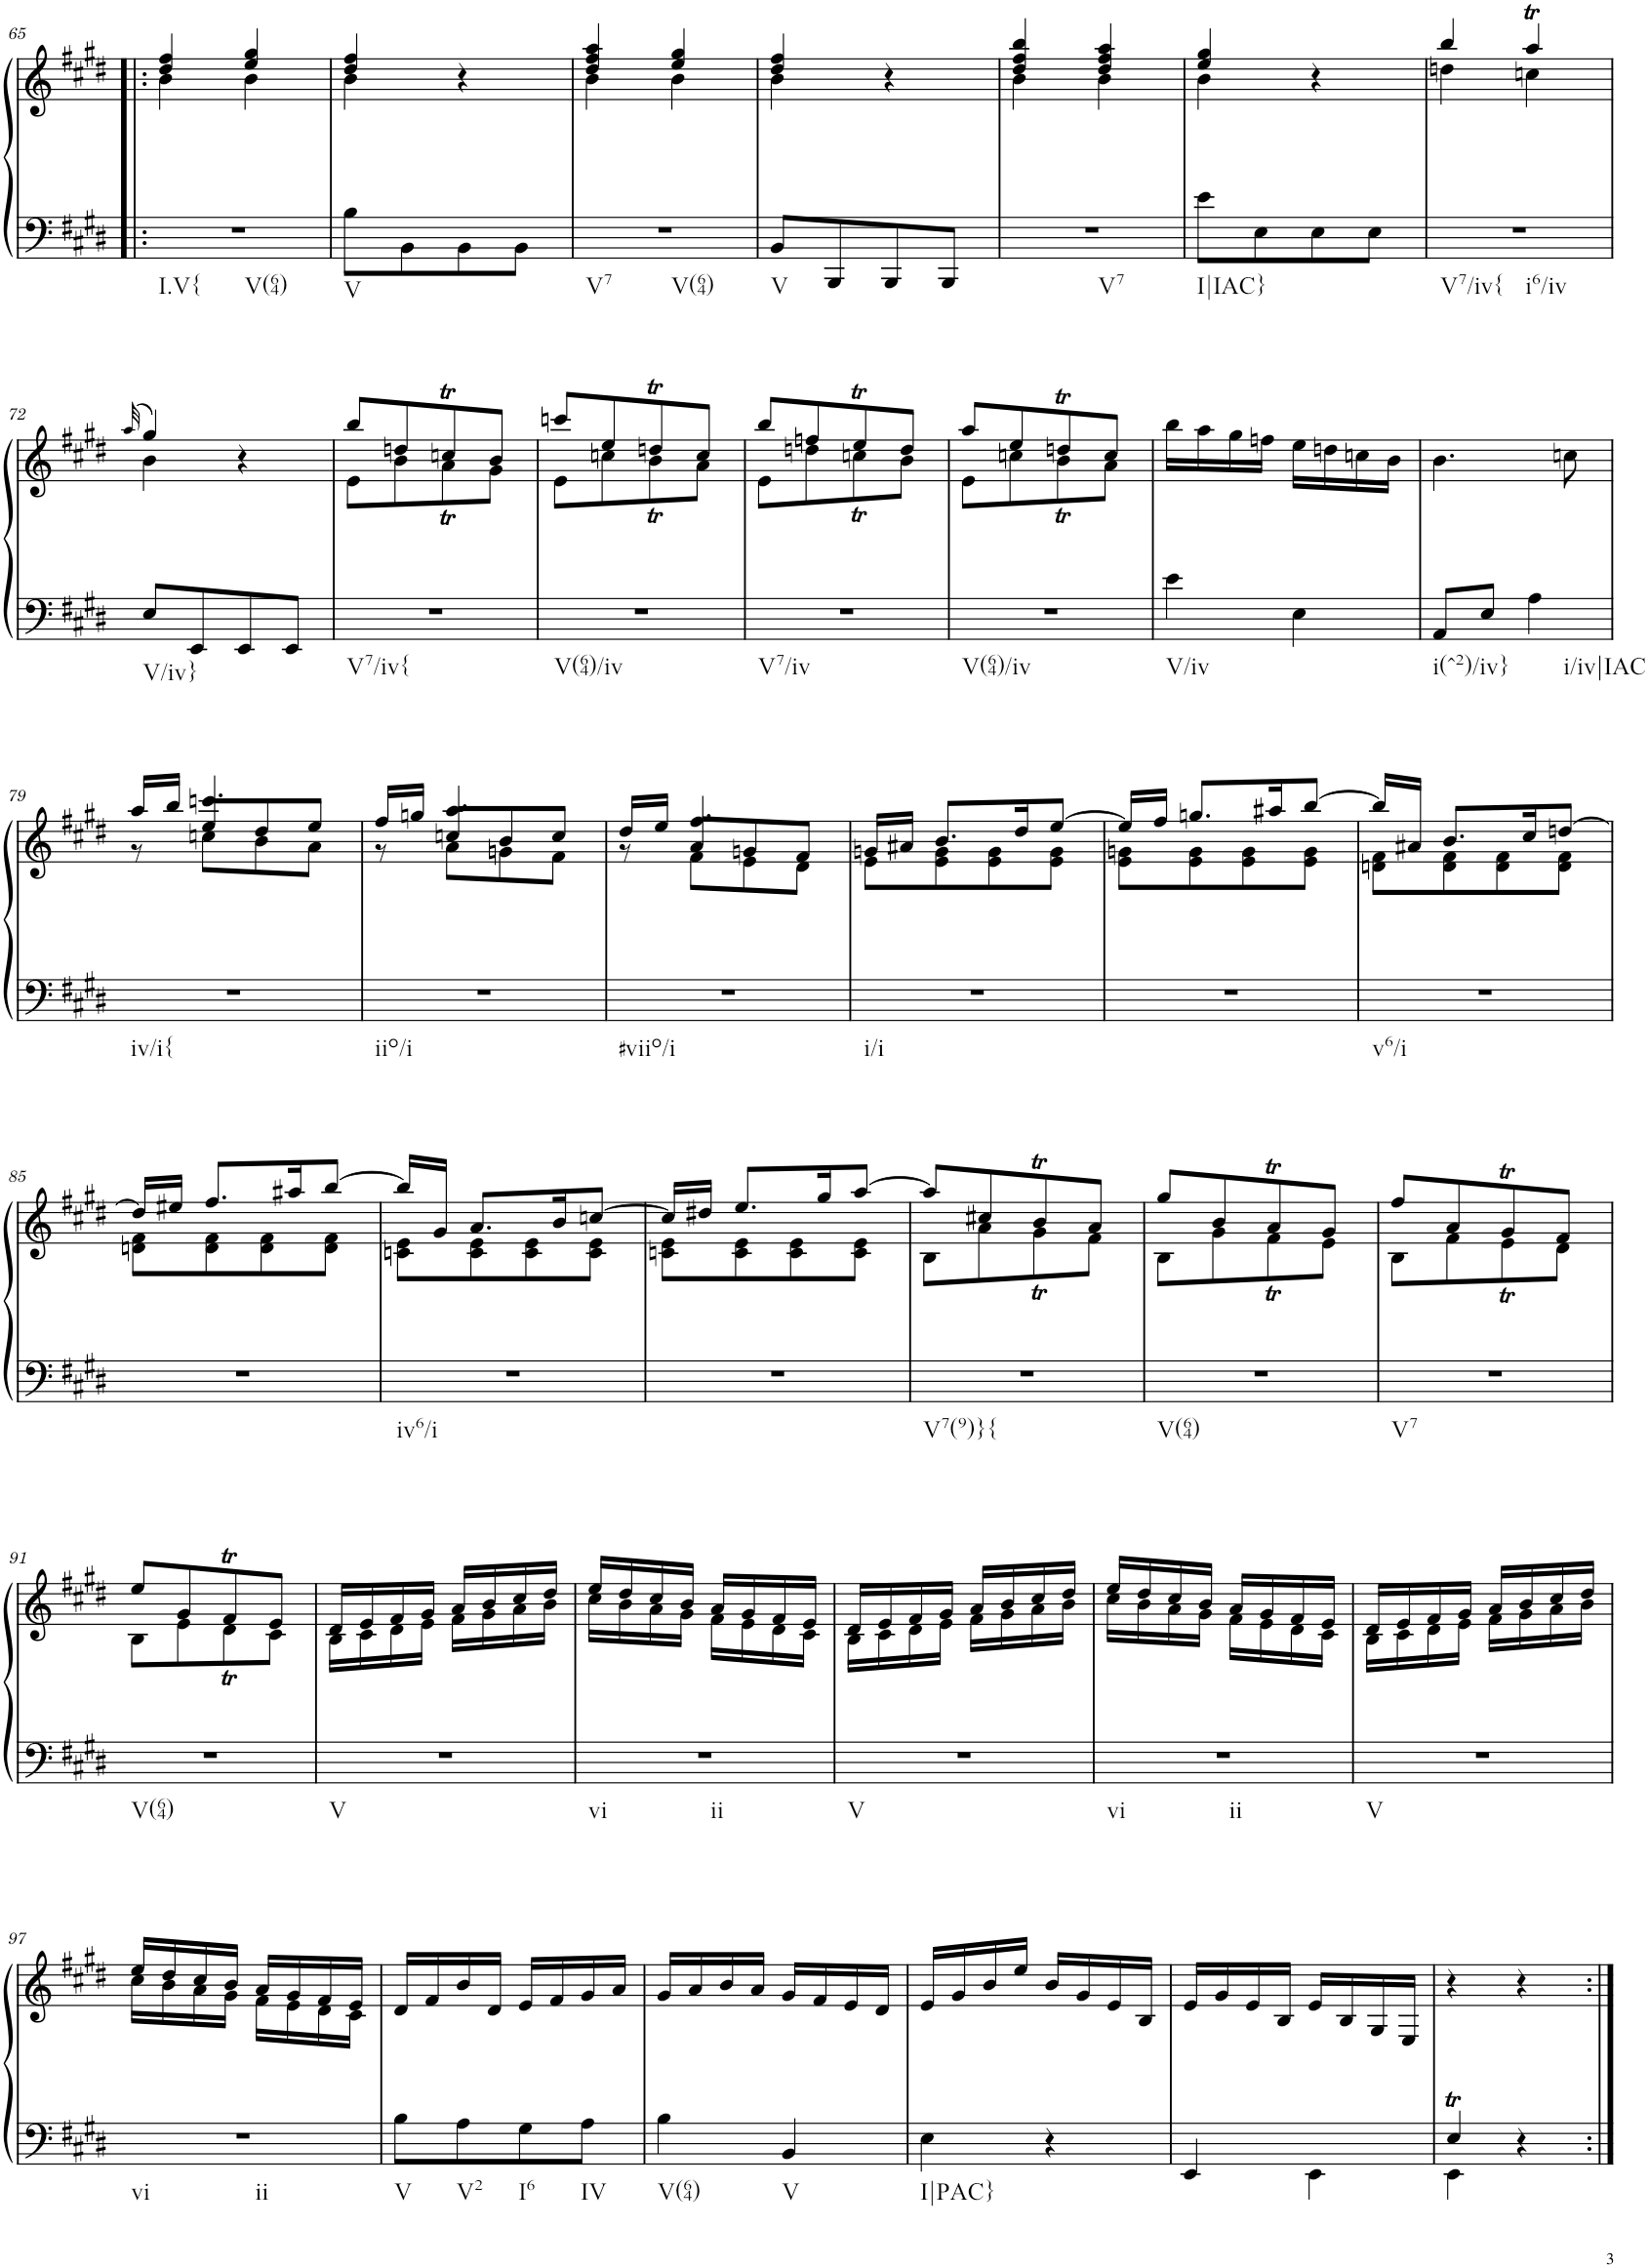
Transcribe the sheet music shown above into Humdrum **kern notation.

**kern	**kern
*part1	*part1
*staff2	*staff1
*I"Piano	*
*I'Pno.	*
!!LO:PB:g=z
*clefF4	*clefG2
*k[f#c#g#d#]	*k[f#c#g#d#]
*M2/4	*M2/4
=65!|:	=65!|:
*	*^
!LO:TX:b:t=I.V{	!	!
!LO:TX:b:t=V(64)	!	!
2r	4dd#/ 4ff#/	4b\
.	4ee/ 4gg#/	4b\
=66	=66	=66
!LO:TX:b:t=V	!	!
8B\L	4dd#/ 4ff#/	4b\
8BB\	.	.
8BB\	4r	4ryy
8BB\J	.	.
=67	=67	=67
!LO:TX:b:t=V7	!	!
!LO:TX:b:t=V(64)	!	!
2r	4dd#/ 4ff#/ 4aa/	4b\
.	4ee/ 4gg#/	4b\
=68	=68	=68
!LO:TX:b:t=V	!	!
8BB/L	4dd#/ 4ff#/	4b\
8BBB/	.	.
8BBB/	4r	4ryy
8BBB/J	.	.
=69	=69	=69
!LO:TX:b:t=V7	!	!
2r	4dd#/ 4ff#/ 4bb/	4b\
.	4dd#/ 4ff#/ 4aa/	4b\
=70	=70	=70
!LO:TX:b:t=I|IAC}	!	!
8e\L	4ee/ 4gg#/	4b\
8E\	.	.
8E\	4r	4ryy
8E\J	.	.
=71	=71	=71
!LO:TX:b:t=V7/iv{	!	!
!LO:TX:b:t=i6/iv	!	!
2r	4bb/	4ddn\
.	4aaT/	4ccn\
!!LO:LB:g=z	!!
=72	=72	=72
.	(32qaa/	.
!LO:TX:b:t=V/iv}	!	!
8E/L	4gg#/)	4b\
8EE/	.	.
8EE/	4r	4ryy
8EE/J	.	.
=73	=73	=73
!LO:TX:b:t=V7/iv{	!	!
2r	8bb/L	8e\L
.	8ddn/	8b\
.	8ccnT/	8aT\
.	8b/J	8g#\J
=74	=74	=74
!LO:TX:b:t=V(64)/iv	!	!
2r	8cccn/L	8e\L
.	8ee/	8ccn\
.	8ddnT/	8bT\
.	8cc/J	8a\J
=75	=75	=75
!LO:TX:b:t=V7/iv	!	!
2r	8bb/L	8e\L
.	8ffn/	8ddn\
.	8eeT/	8ccnT\
.	8dd/J	8b\J
=76	=76	=76
!LO:TX:b:t=V(64)/iv	!	!
2r	8aa/L	8e\L
.	8ee/	8ccn\
.	8ddnT/	8bT\
.	8cc/J	8a\J
=77	=77	=77
!LO:TX:b:t=V/iv	!	!
*	*v	*v
4e\	16bb\LL
.	16aa\
.	16gg#\
.	16ffn\JJ
4E\	16ee\LL
.	16ddn\
.	16ccn\
.	16b\JJ
=78	=78
!LO:TX:b:t=i(^2)/iv}	!
8AA/L	4.b\
8E/J	.
!LO:TX:b:t=i/iv|IAC	!
4A\	.
.	8ccn\
!!LO:LB:g=z
=79	=79
*	*^
*	*	*^
!LO:TX:b:t=iv/i{	!	!	!
2r	16aa/LL	8r	8ryy
.	16bb/JJ	.	.
.	8ee/L	8ccn\L	4.cccn/
.	8dd#/	8b\	.
.	8ee/J	8a\J	.
=80	=80	=80	=80
!LO:TX:b:t=iio/i	!	!	!
2r	16ff#/LL	8r	8ryy
.	16ggn/JJ	.	.
.	8ccn/L	8a\L	4.aa/
.	8b/	8gn\	.
.	8cc/J	8f#\J	.
=81	=81	=81	=81
!LO:TX:b:t=#viio/i	!	!	!
2r	16dd#/LL	8r	8ryy
.	16ee/JJ	.	.
.	8a/L	8f#\L	4.ff#/
.	8gn/	8e\	.
.	8f#/J	8d#\J	.
*	*	*v	*v
=82	=82	=82
!LO:TX:b:t=i/i	!	!
2r	16gn/LL	8e\L
.	16a#X/JJ	.
.	8.b/L	8e\ 8g\
.	.	8e\ 8g\
.	16dd#/K	.
.	[8ee/J	8e\ 8g\J
=83	=83	=83
2r	16ee/LL]	8e\ 8gn\L
.	16ff#/JJ	.
.	8.ggn/L	8e\ 8g\
.	.	8e\ 8g\
.	16aa#X/K	.
.	[8bb/J	8e\ 8g\J
=84	=84	=84
!LO:TX:b:t=v6/i	!	!
2r	16bb/LL]	8dn\ 8f#\L
.	16a#X/JJ	.
.	8.b/L	8d\ 8f#\
.	.	8d\ 8f#\
.	16cc#/K	.
.	[8ddn/J	8d\ 8f#\J
!!LO:LB:g=z	!!
=85	=85	=85
2r	16dd/LL]	8dn\ 8f#\L
.	16ee#X/JJ	.
.	8.ff#/L	8d\ 8f#\
.	.	8d\ 8f#\
.	16aa#X/K	.
.	[8bb/J	8d\ 8f#\J
=86	=86	=86
!LO:TX:b:t=iv6/i	!	!
2r	16bb/LL]	8cn\ 8e\L
.	16g#/JJ	.
.	8.a/L	8c\ 8e\
.	.	8c\ 8e\
.	16b/K	.
.	[8ccn/J	8c\ 8e\J
=87	=87	=87
2r	16cc/LL]	8cn\ 8e\L
.	16dd#X/JJ	.
.	8.ee/L	8c\ 8e\
.	.	8c\ 8e\
.	16gg#/K	.
.	[8aa/J	8c\ 8e\J
=88	=88	=88
!LO:TX:b:t=V7(9)}{	!	!
2r	8aa/L]	8B\L
.	8cc#X/	8a\
.	8bT/	8g#t\
.	8a/J	8f#\J
=89	=89	=89
!LO:TX:b:t=V(64)	!	!
2r	8gg#/L	8B\L
.	8b/	8g#\
.	8aT/	8f#T\
.	8g#/J	8e\J
=90	=90	=90
!LO:TX:b:t=V7	!	!
2r	8ff#/L	8B\L
.	8a/	8f#\
.	8g#t/	8eT\
.	8f#/J	8d#\J
!!LO:LB:g=z	!!
=91	=91	=91
!LO:TX:b:t=V(64)	!	!
2r	8ee/L	8B\L
.	8g#/	8e\
.	8f#T/	8d#t\
.	8e/J	8c#\J
=92	=92	=92
!LO:TX:b:t=V	!	!
2r	16d#/LL	16B\LL
.	16e/	16c#\
.	16f#/	16d#\
.	16g#/JJ	16e\JJ
.	16a/LL	16f#\LL
.	16b/	16g#\
.	16cc#/	16a\
.	16dd#/JJ	16b\JJ
=93	=93	=93
!LO:TX:b:t=vi	!	!
!LO:TX:b:t=ii	!	!
2r	16ee/LL	16cc#\LL
.	16dd#/	16b\
.	16cc#/	16a\
.	16b/JJ	16g#\JJ
.	16a/LL	16f#\LL
.	16g#/	16e\
.	16f#/	16d#\
.	16e/JJ	16c#\JJ
=94	=94	=94
!LO:TX:b:t=V	!	!
2r	16d#/LL	16B\LL
.	16e/	16c#\
.	16f#/	16d#\
.	16g#/JJ	16e\JJ
.	16a/LL	16f#\LL
.	16b/	16g#\
.	16cc#/	16a\
.	16dd#/JJ	16b\JJ
=95	=95	=95
!LO:TX:b:t=vi	!	!
!LO:TX:b:t=ii	!	!
2r	16ee/LL	16cc#\LL
.	16dd#/	16b\
.	16cc#/	16a\
.	16b/JJ	16g#\JJ
.	16a/LL	16f#\LL
.	16g#/	16e\
.	16f#/	16d#\
.	16e/JJ	16c#\JJ
=96	=96	=96
!LO:TX:b:t=V	!	!
2r	16d#/LL	16B\LL
.	16e/	16c#\
.	16f#/	16d#\
.	16g#/JJ	16e\JJ
.	16a/LL	16f#\LL
.	16b/	16g#\
.	16cc#/	16a\
.	16dd#/JJ	16b\JJ
!!LO:LB:g=z	!!
=97	=97	=97
!LO:TX:b:t=vi	!	!
!LO:TX:b:t=ii	!	!
2r	16ee/LL	16cc#\LL
.	16dd#/	16b\
.	16cc#/	16a\
.	16b/JJ	16g#\JJ
.	16a/LL	16f#\LL
.	16g#/	16e\
.	16f#/	16d#\
.	16e/JJ	16c#\JJ
=98	=98	=98
!LO:TX:b:t=V	!	!
*	*v	*v
8B\L	16d#/LL
.	16f#/
!LO:TX:b:t=V2	!
8A\	16b/
.	16d#/JJ
!LO:TX:b:t=I6	!
8G#\	16e/LL
.	16f#/
!LO:TX:b:t=IV	!
8A\J	16g#/
.	16a/JJ
=99	=99
!LO:TX:b:t=V(64)	!
4B\	16g#/LL
.	16a/
.	16b/
.	16a/JJ
!LO:TX:b:t=V	!
4BB/	16g#/LL
.	16f#/
.	16e/
.	16d#/JJ
=100	=100
!LO:TX:b:t=I|PAC}	!
4E\	16e/LL
.	16g#/
.	16b/
.	16ee/JJ
4r	16b/LL
.	16g#/
.	16e/
.	16B/JJ
=101	=101
4EE/	16e/LL
.	16g#/
.	16e/
.	16B/JJ
4EE\	16e/LL
.	16B/
.	16G#/
.	16E/JJ
=102	=102
*^	*
4ET/	4EE\	4r
4r	4ryy	4r
*v	*v	*
=:|!	=:|!
*-	*-
